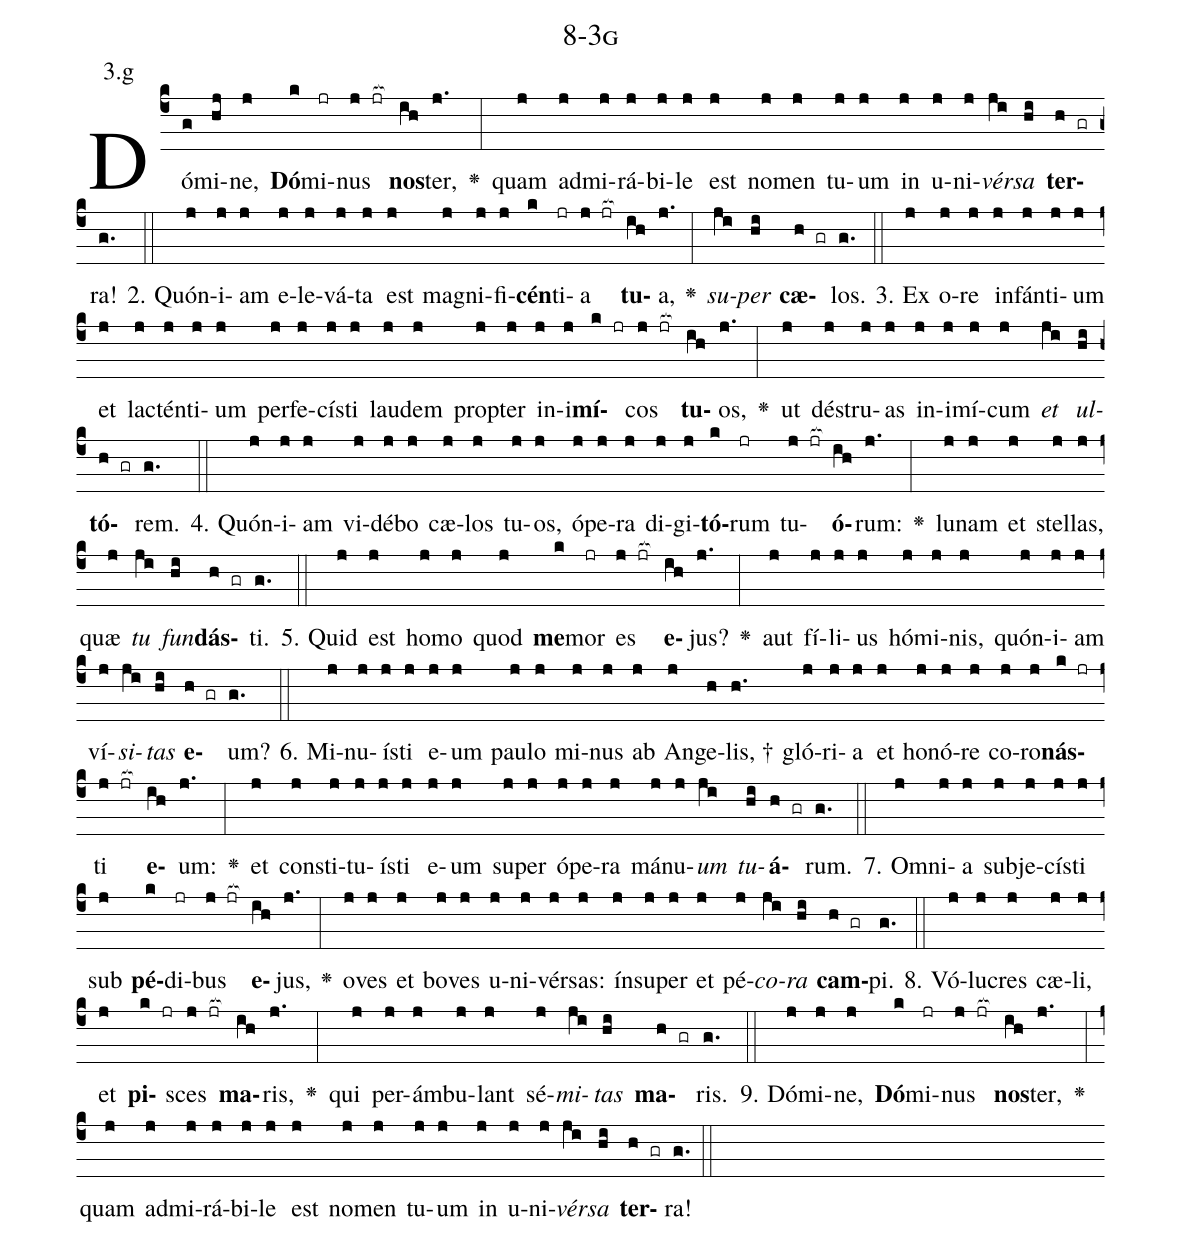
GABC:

name: 8-3g;
annotation: 3.g;
%%
(c4)Dó(g)mi(hj)ne,(j) <b>Dó</b>(k)mi(jr)nus(j jr[ocb:1{]) <b>nos</b>(ih[ocb:0}])ter,(j.) <v>\greheightstar</v>(:) quam(j) ad(j)mi(j)rá(j)bi(j)le(j) est(j) no(j)men(j) tu(j)um(j) in(j) u(j)ni(j)<i>vér</i>(ji)<i>sa</i>(hi) <b>ter</b>(h gr)ra!(g.) (::)
2. Quón(j)i(j)am(j) e(j)le(j)vá(j)ta(j) est(j) ma(j)gni(j)fi(j)<b>cén</b>(k)ti(jr)a(j jr[ocb:1{]) <b>tu</b>(ih[ocb:0}])a,(j.) <v>\greheightstar</v>(:) <i>su</i>(ji)<i>per</i>(hi) <b>cæ</b>(h gr)los.(g.) (::)
3. Ex(j) o(j)re(j) in(j)fán(j)ti(j)um(j) et(j) lac(j)tén(j)ti(j)um(j) per(j)fe(j)cís(j)ti(j) lau(j)dem(j) prop(j)ter(j) in(j)i(j)<b>mí</b>(k jr)cos(j jr[ocb:1{]) <b>tu</b>(ih[ocb:0}])os,(j.) <v>\greheightstar</v>(:) ut(j) dé(j)stru(j)as(j) in(j)i(j)mí(j)cum(j) <i>et</i>(ji) <i>ul</i>(hi)<b>tó</b>(h gr)rem.(g.) (::)
4. Quón(j)i(j)am(j) vi(j)dé(j)bo(j) cæ(j)los(j) tu(j)os,(j) ó(j)pe(j)ra(j) di(j)gi(j)<b>tó</b>(k)rum(jr) tu(j jr[ocb:1{])<b>ó</b>(ih[ocb:0}])rum:(j.) <v>\greheightstar</v>(:) lu(j)nam(j) et(j) stel(j)las,(j) quæ(j) <i>tu</i>(ji) <i>fun</i>(hi)<b>dás</b>(h gr)ti.(g.) (::)
5. Quid(j) est(j) ho(j)mo(j) quod(j) <b>me</b>(k)mor(jr) es(j jr[ocb:1{]) <b>e</b>(ih[ocb:0}])jus?(j.) <v>\greheightstar</v>(:) aut(j) fí(j)li(j)us(j) hó(j)mi(j)nis,(j) quón(j)i(j)am(j) ví(j)<i>si</i>(ji)<i>tas</i>(hi) <b>e</b>(h gr)um?(g.) (::)
6. Mi(j)nu(j)ís(j)ti(j) e(j)um(j) pau(j)lo(j) mi(j)nus(j) ab(j) An(j)ge(h)lis, †(h.) gló(j)ri(j)a(j) et(j) ho(j)nó(j)re(j) co(j)ro(j)<b>nás</b>(k jr)ti(j jr[ocb:1{]) <b>e</b>(ih[ocb:0}])um:(j.) <v>\greheightstar</v>(:) et(j) con(j)sti(j)tu(j)ís(j)ti(j) e(j)um(j) su(j)per(j) ó(j)pe(j)ra(j) má(j)nu(j)<i>um</i>(ji) <i>tu</i>(hi)<b>á</b>(h gr)rum.(g.) (::)
7. Om(j)ni(j)a(j) sub(j)je(j)cís(j)ti(j) sub(j) <b>pé</b>(k)di(jr)bus(j jr[ocb:1{]) <b>e</b>(ih[ocb:0}])jus,(j.) <v>\greheightstar</v>(:) o(j)ves(j) et(j) bo(j)ves(j) u(j)ni(j)vér(j)sas:(j) ín(j)su(j)per(j) et(j) pé(j)<i>co</i>(ji)<i>ra</i>(hi) <b>cam</b>(h gr)pi.(g.) (::)
8. Vó(j)lu(j)cres(j) cæ(j)li,(j) et(j) <b>pi</b>(k jr)sces(j jr[ocb:1{]) <b>ma</b>(ih[ocb:0}])ris,(j.) <v>\greheightstar</v>(:) qui(j) per(j)ám(j)bu(j)lant(j) sé(j)<i>mi</i>(ji)<i>tas</i>(hi) <b>ma</b>(h gr)ris.(g.) (::)
9. Dó(j)mi(j)ne,(j) <b>Dó</b>(k)mi(jr)nus(j jr[ocb:1{]) <b>nos</b>(ih[ocb:0}])ter,(j.) <v>\greheightstar</v>(:) quam(j) ad(j)mi(j)rá(j)bi(j)le(j) est(j) no(j)men(j) tu(j)um(j) in(j) u(j)ni(j)<i>vér</i>(ji)<i>sa</i>(hi) <b>ter</b>(h gr)ra!(g.) (::)
